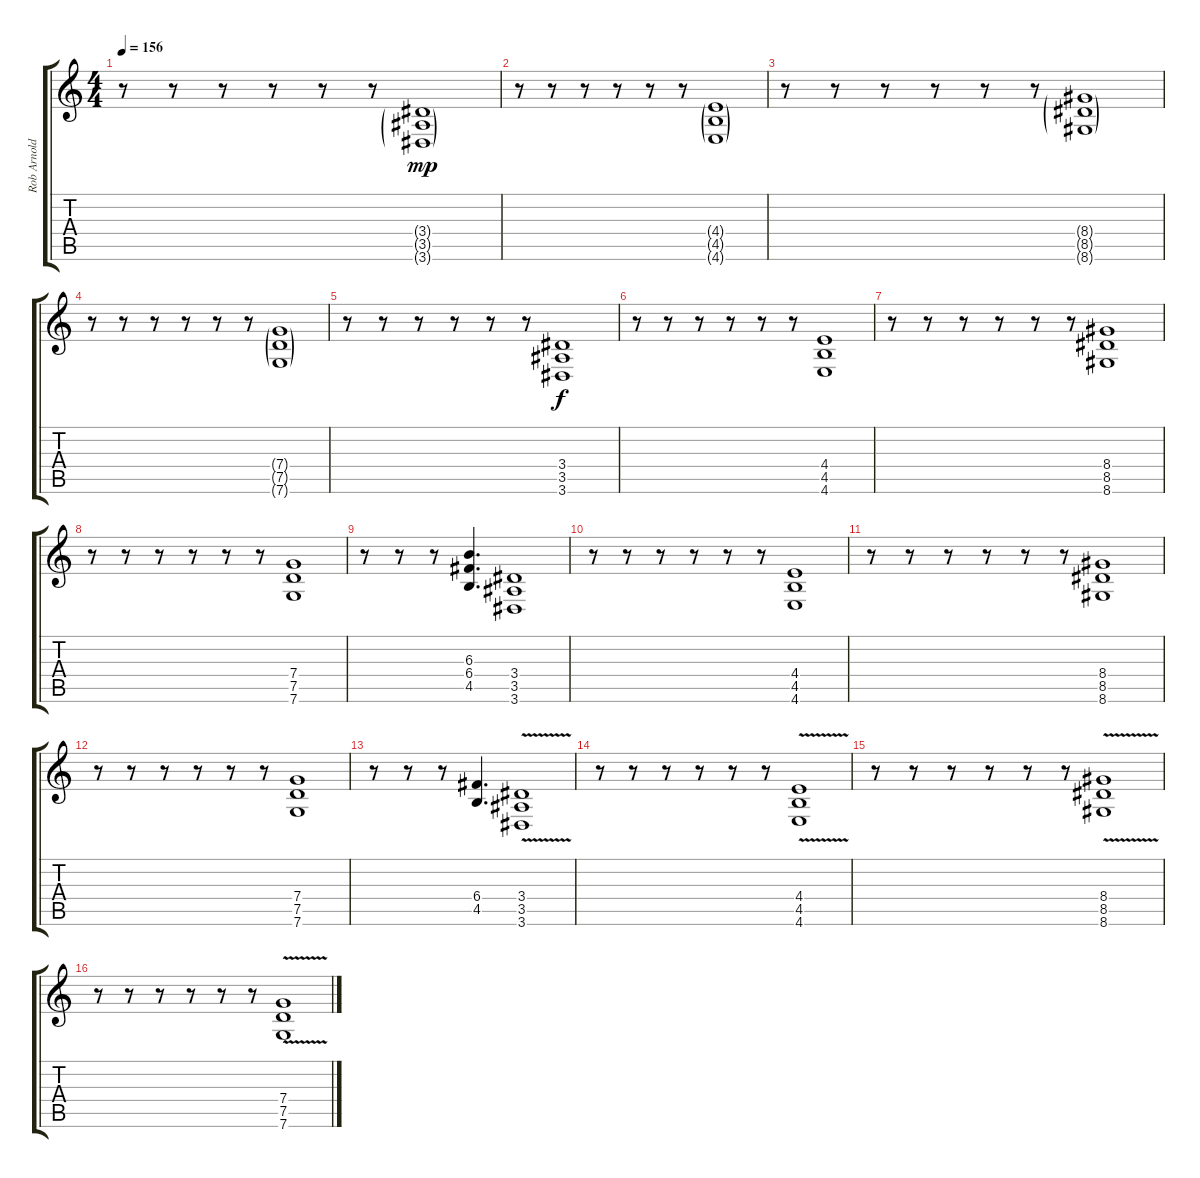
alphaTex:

\track ("Rob Arnold" "Rob Arnold") {instrument distortionguitar}
\staff {score tabs}
\tuning (D4 A3 F3 C3 G2 C2) {hide}
\ts (4 4)
\tempo 156
\clef g2
\ks c
r.8{dy mp} r.8 r.8 r.8 r.8 r.8 (3.4{g} 3.5{g} 3.6{g}).1 |
r.8 r.8 r.8 r.8 r.8 r.8 (4.4{g} 4.5{g} 4.6{g}).1 |
r.8 r.8 r.8 r.8 r.8 r.8 (8.4{g} 8.5{g} 8.6{g}).1 |
r.8 r.8 r.8 r.8 r.8 r.8 (7.4{g} 7.5{g} 7.6{g}).1 |
r.8 r.8 r.8 r.8 r.8 r.8 (3.4 3.5 3.6).1{dy f} |
r.8 r.8 r.8 r.8 r.8 r.8 (4.4 4.5 4.6).1 |
r.8 r.8 r.8 r.8 r.8 r.8 (8.4 8.5 8.6).1 |
r.8 r.8 r.8 r.8 r.8 r.8 (7.4 7.5 7.6).1 |
r.8 r.8 r.8 (6.3 6.4 4.5).4{d} (3.4 3.5 3.6).1 |
r.8 r.8 r.8 r.8 r.8 r.8 (4.4 4.5 4.6).1 |
r.8 r.8 r.8 r.8 r.8 r.8 (8.4 8.5 8.6).1 |
r.8 r.8 r.8 r.8 r.8 r.8 (7.4 7.5 7.6).1 |
r.8 r.8 r.8 (6.4 4.5).4{d} (3.4 3.5{v} 3.6).1 |
r.8 r.8 r.8 r.8 r.8 r.8 (4.4 4.5{v} 4.6).1 |
r.8 r.8 r.8 r.8 r.8 r.8 (8.4 8.5{v} 8.6).1 |
r.8 r.8 r.8 r.8 r.8 r.8 (7.4 7.5{v} 7.6).1
